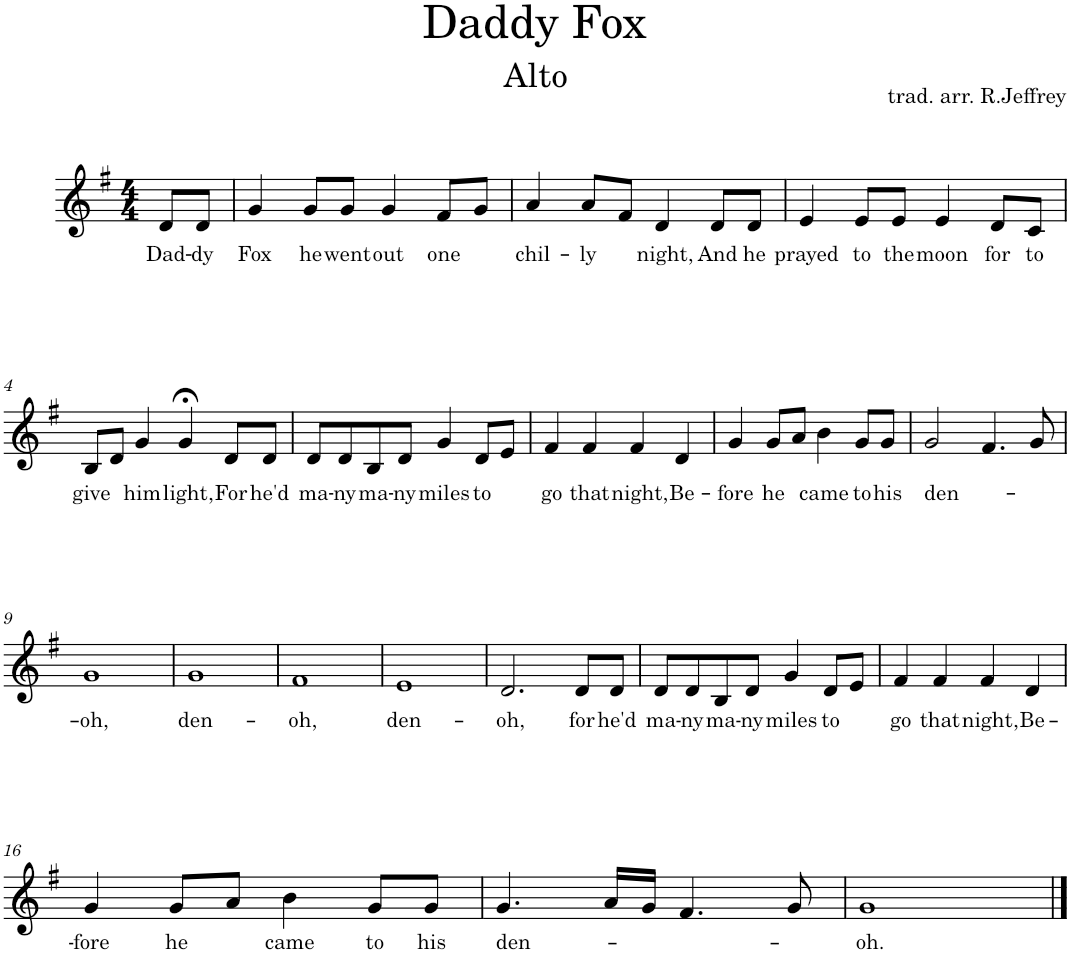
**kern	**text
*part1	*part1
*staff1	*staff1
*I"Piano	*
*I'Pno.	*
*clefG2	*
*k[f#]	*
*M4/4	*
=	=
!	!LO:LY:b
8d/L	Dad-
!	!LO:LY:b
8d/J	-dy
=1	=1
!	!LO:LY:b
4g/	Fox
!	!LO:LY:b
8g/L	he
!	!LO:LY:b
8g/J	went
!	!LO:LY:b
4g/	out
!	!LO:LY:b
8f#/L	one
8g/J	.
=2	=2
!	!LO:LY:b
4a/	chil-
!	!LO:LY:b
8a/L	-ly
8f#/J	.
!	!LO:LY:b
4d/	night,
!	!LO:LY:b
8d/L	And
!	!LO:LY:b
8d/J	he
=3	=3
!	!LO:LY:b
4e/	prayed
!	!LO:LY:b
8e/L	to
!	!LO:LY:b
8e/J	the
!	!LO:LY:b
4e/	moon
!	!LO:LY:b
8d/L	for
!	!LO:LY:b
8c/J	to
!!LO:LB:g=z
=4	=4
!	!LO:LY:b
8B/L	give
8d/J	.
!	!LO:LY:b
4g/	him
!	!LO:LY:b
4g;</	light,
!	!LO:LY:b
8d/L	For
!	!LO:LY:b
8d/J	he'd
=5	=5
!	!LO:LY:b
8d/L	ma-
!	!LO:LY:b
8d/	-ny
!	!LO:LY:b
8B/	ma-
!	!LO:LY:b
8d/J	-ny
!	!LO:LY:b
4g/	miles
!	!LO:LY:b
8d/L	to
8e/J	.
=6	=6
!	!LO:LY:b
4f#/	go
!	!LO:LY:b
4f#/	that
!	!LO:LY:b
4f#/	night,
!	!LO:LY:b
4d/	Be-
=7	=7
!	!LO:LY:b
4g/	-fore
!	!LO:LY:b
8g/L	he
8a/J	.
!	!LO:LY:b
4b\	came
!	!LO:LY:b
8g/L	to
!	!LO:LY:b
8g/J	his
=8	=8
!	!LO:LY:b
2g/	den-
4.f#/	.
8g/	.
!!LO:LB:g=z
=9	=9
!	!LO:LY:b
1g	oh,
=10	=10
!	!LO:LY:b
1g	den-
=11	=11
!	!LO:LY:b
1f#	-oh,
=12	=12
!	!LO:LY:b
1e	den-
=13	=13
!	!LO:LY:b
2.d/	-oh,
!	!LO:LY:b
8d/L	for
!	!LO:LY:b
8d/J	he'd
=14	=14
!	!LO:LY:b
8d/L	ma-
!	!LO:LY:b
8d/	-ny
!	!LO:LY:b
8B/	ma-
!	!LO:LY:b
8d/J	-ny
!	!LO:LY:b
4g/	miles
!	!LO:LY:b
8d/L	to
8e/J	.
=15	=15
!	!LO:LY:b
4f#/	go
!	!LO:LY:b
4f#/	that
!	!LO:LY:b
4f#/	night,
!	!LO:LY:b
4d/	Be-
!!LO:LB:g=z
=16	=16
!	!LO:LY:b
4g/	-fore
!	!LO:LY:b
8g/L	he
8a/J	.
!	!LO:LY:b
4b\	came
!	!LO:LY:b
8g/L	to
!	!LO:LY:b
8g/J	his
=17	=17
!	!LO:LY:b
4.g/	den-
16a/LL	.
16g/JJ	.
4.f#/	.
8g/	.
=18	=18
!	!LO:LY:b
1g	oh.
==	==
*-	*-
